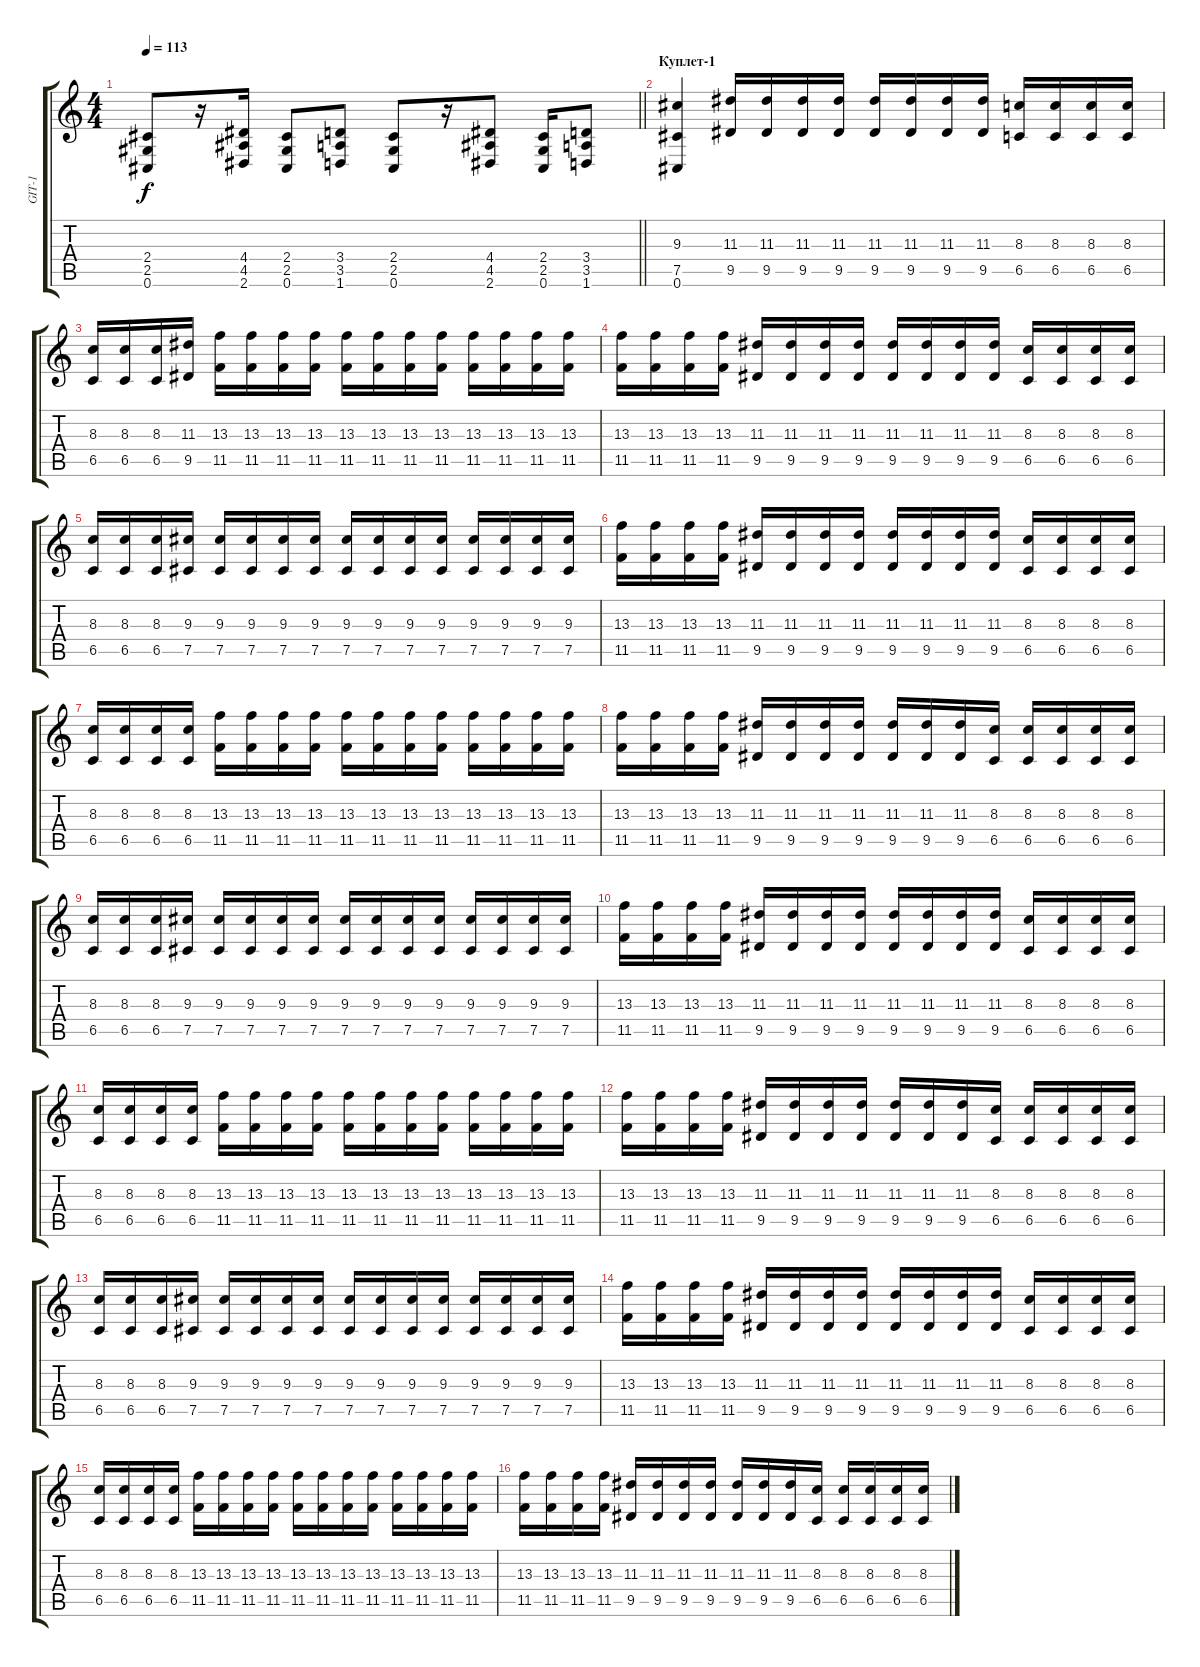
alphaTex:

\track ("GIT-1" "GIT-1") {instrument distortionguitar}
\staff {score tabs}
\tuning (Db4 Ab3 E3 B2 Gb2 Db2) {hide}
\ts (4 4)
\tempo 113
\clef g2
\barLineRight lightlight
\ks c
(2.4 2.5 0.6).8{dy f} r.16 (4.4 4.5 2.6).16 (2.4 2.5 0.6).8 (3.4 3.5 1.6).8 (2.4 2.5 0.6).8 r.16 (4.4 4.5 2.6).8 (2.4 2.5 0.6).16 (3.4 3.5 1.6).8 |
\section ("" "Куплет-1")
(9.3 7.5 0.6).4 (11.3 9.5).16 (11.3 9.5).16 (11.3 9.5).16 (11.3 9.5).16 (11.3 9.5).16 (11.3 9.5).16 (11.3 9.5).16 (11.3 9.5).16 (8.3 6.5).16 (8.3 6.5).16 (8.3 6.5).16 (8.3 6.5).16 |
(8.3 6.5).16 (8.3 6.5).16 (8.3 6.5).16 (11.3 9.5).16 (13.3 11.5).16 (13.3 11.5).16 (13.3 11.5).16 (13.3 11.5).16 (13.3 11.5).16 (13.3 11.5).16 (13.3 11.5).16 (13.3 11.5).16 (13.3 11.5).16 (13.3 11.5).16 (13.3 11.5).16 (13.3 11.5).16 |
(13.3 11.5).16 (13.3 11.5).16 (13.3 11.5).16 (13.3 11.5).16 (11.3 9.5).16 (11.3 9.5).16 (11.3 9.5).16 (11.3 9.5).16 (11.3 9.5).16 (11.3 9.5).16 (11.3 9.5).16 (11.3 9.5).16 (8.3 6.5).16 (8.3 6.5).16 (8.3 6.5).16 (8.3 6.5).16 |
(8.3 6.5).16 (8.3 6.5).16 (8.3 6.5).16 (9.3 7.5).16 (9.3 7.5).16 (9.3 7.5).16 (9.3 7.5).16 (9.3 7.5).16 (9.3 7.5).16 (9.3 7.5).16 (9.3 7.5).16 (9.3 7.5).16 (9.3 7.5).16 (9.3 7.5).16 (9.3 7.5).16 (9.3 7.5).16 |
(13.3 11.5).16 (13.3 11.5).16 (13.3 11.5).16 (13.3 11.5).16 (11.3 9.5).16 (11.3 9.5).16 (11.3 9.5).16 (11.3 9.5).16 (11.3 9.5).16 (11.3 9.5).16 (11.3 9.5).16 (11.3 9.5).16 (8.3 6.5).16 (8.3 6.5).16 (8.3 6.5).16 (8.3 6.5).16 |
(8.3 6.5).16 (8.3 6.5).16 (8.3 6.5).16 (8.3 6.5).16 (13.3 11.5).16 (13.3 11.5).16 (13.3 11.5).16 (13.3 11.5).16 (13.3 11.5).16 (13.3 11.5).16 (13.3 11.5).16 (13.3 11.5).16 (13.3 11.5).16 (13.3 11.5).16 (13.3 11.5).16 (13.3 11.5).16 |
(13.3 11.5).16 (13.3 11.5).16 (13.3 11.5).16 (13.3 11.5).16 (11.3 9.5).16 (11.3 9.5).16 (11.3 9.5).16 (11.3 9.5).16 (11.3 9.5).16 (11.3 9.5).16 (11.3 9.5).16 (8.3 6.5).16 (8.3 6.5).16 (8.3 6.5).16 (8.3 6.5).16 (8.3 6.5).16 |
(8.3 6.5).16 (8.3 6.5).16 (8.3 6.5).16 (9.3 7.5).16 (9.3 7.5).16 (9.3 7.5).16 (9.3 7.5).16 (9.3 7.5).16 (9.3 7.5).16 (9.3 7.5).16 (9.3 7.5).16 (9.3 7.5).16 (9.3 7.5).16 (9.3 7.5).16 (9.3 7.5).16 (9.3 7.5).16 |
(13.3 11.5).16 (13.3 11.5).16 (13.3 11.5).16 (13.3 11.5).16 (11.3 9.5).16 (11.3 9.5).16 (11.3 9.5).16 (11.3 9.5).16 (11.3 9.5).16 (11.3 9.5).16 (11.3 9.5).16 (11.3 9.5).16 (8.3 6.5).16 (8.3 6.5).16 (8.3 6.5).16 (8.3 6.5).16 |
(8.3 6.5).16 (8.3 6.5).16 (8.3 6.5).16 (8.3 6.5).16 (13.3 11.5).16 (13.3 11.5).16 (13.3 11.5).16 (13.3 11.5).16 (13.3 11.5).16 (13.3 11.5).16 (13.3 11.5).16 (13.3 11.5).16 (13.3 11.5).16 (13.3 11.5).16 (13.3 11.5).16 (13.3 11.5).16 |
(13.3 11.5).16 (13.3 11.5).16 (13.3 11.5).16 (13.3 11.5).16 (11.3 9.5).16 (11.3 9.5).16 (11.3 9.5).16 (11.3 9.5).16 (11.3 9.5).16 (11.3 9.5).16 (11.3 9.5).16 (8.3 6.5).16 (8.3 6.5).16 (8.3 6.5).16 (8.3 6.5).16 (8.3 6.5).16 |
(8.3 6.5).16 (8.3 6.5).16 (8.3 6.5).16 (9.3 7.5).16 (9.3 7.5).16 (9.3 7.5).16 (9.3 7.5).16 (9.3 7.5).16 (9.3 7.5).16 (9.3 7.5).16 (9.3 7.5).16 (9.3 7.5).16 (9.3 7.5).16 (9.3 7.5).16 (9.3 7.5).16 (9.3 7.5).16 |
(13.3 11.5).16 (13.3 11.5).16 (13.3 11.5).16 (13.3 11.5).16 (11.3 9.5).16 (11.3 9.5).16 (11.3 9.5).16 (11.3 9.5).16 (11.3 9.5).16 (11.3 9.5).16 (11.3 9.5).16 (11.3 9.5).16 (8.3 6.5).16 (8.3 6.5).16 (8.3 6.5).16 (8.3 6.5).16 |
(8.3 6.5).16 (8.3 6.5).16 (8.3 6.5).16 (8.3 6.5).16 (13.3 11.5).16 (13.3 11.5).16 (13.3 11.5).16 (13.3 11.5).16 (13.3 11.5).16 (13.3 11.5).16 (13.3 11.5).16 (13.3 11.5).16 (13.3 11.5).16 (13.3 11.5).16 (13.3 11.5).16 (13.3 11.5).16 |
(13.3 11.5).16 (13.3 11.5).16 (13.3 11.5).16 (13.3 11.5).16 (11.3 9.5).16 (11.3 9.5).16 (11.3 9.5).16 (11.3 9.5).16 (11.3 9.5).16 (11.3 9.5).16 (11.3 9.5).16 (8.3 6.5).16 (8.3 6.5).16 (8.3 6.5).16 (8.3 6.5).16 (8.3 6.5).16
